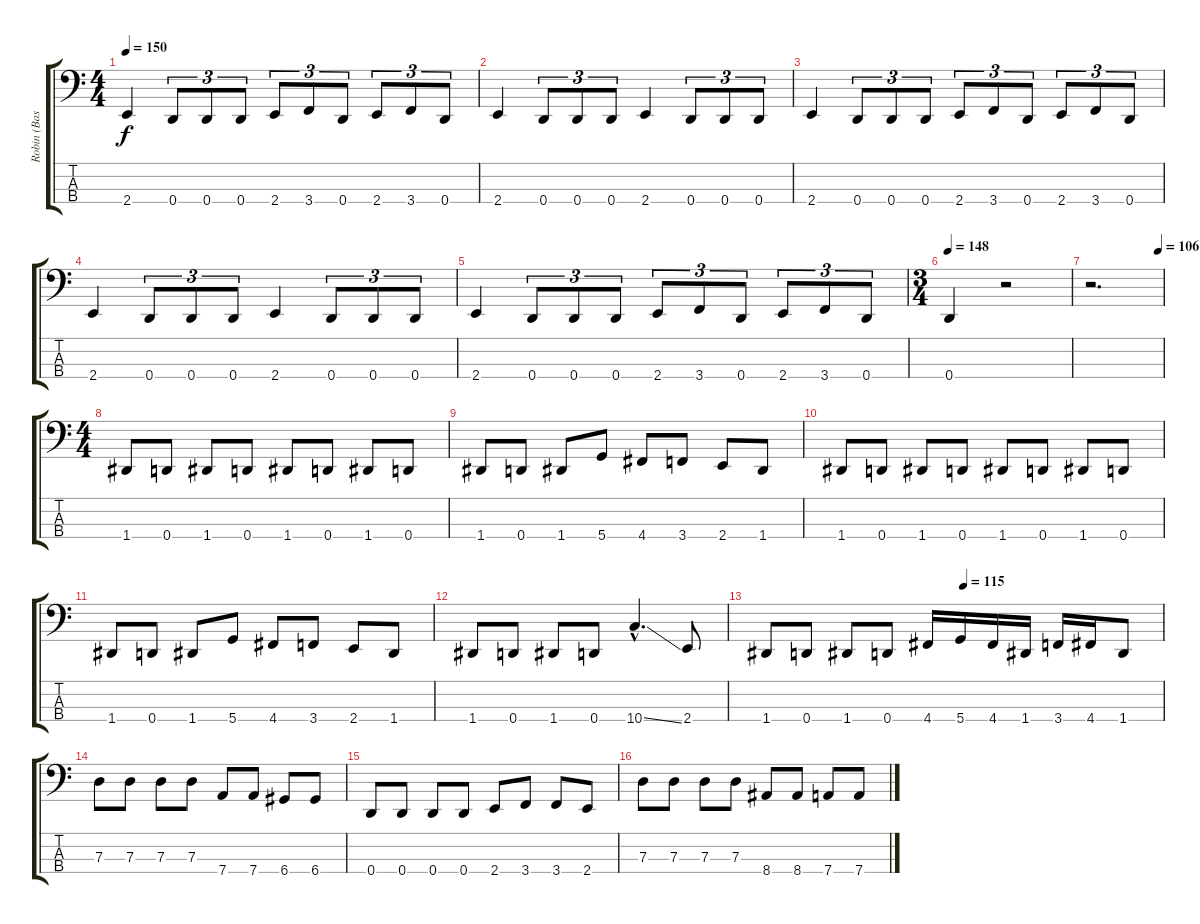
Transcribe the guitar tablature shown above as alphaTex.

\track ("Robin (Bass)" "Robin (Bas") {instrument electricbasspick}
\staff {score tabs}
\tuning (F2 C2 G1 D1) {hide}
\ts (4 4)
\tempo 150
\clef f4
\ks c
2.4.4{dy f} 0.4.8{tu (3 2)} 0.4.8{tu (3 2)} 0.4.8{tu (3 2)} 2.4.8{tu (3 2)} 3.4.8{tu (3 2)} 0.4.8{tu (3 2)} 2.4.8{tu (3 2)} 3.4.8{tu (3 2)} 0.4.8{tu (3 2)} |
2.4.4 0.4.8{tu (3 2)} 0.4.8{tu (3 2)} 0.4.8{tu (3 2)} 2.4.4 0.4.8{tu (3 2)} 0.4.8{tu (3 2)} 0.4.8{tu (3 2)} |
2.4.4 0.4.8{tu (3 2)} 0.4.8{tu (3 2)} 0.4.8{tu (3 2)} 2.4.8{tu (3 2)} 3.4.8{tu (3 2)} 0.4.8{tu (3 2)} 2.4.8{tu (3 2)} 3.4.8{tu (3 2)} 0.4.8{tu (3 2)} |
2.4.4 0.4.8{tu (3 2)} 0.4.8{tu (3 2)} 0.4.8{tu (3 2)} 2.4.4 0.4.8{tu (3 2)} 0.4.8{tu (3 2)} 0.4.8{tu (3 2)} |
2.4.4 0.4.8{tu (3 2)} 0.4.8{tu (3 2)} 0.4.8{tu (3 2)} 2.4.8{tu (3 2)} 3.4.8{tu (3 2)} 0.4.8{tu (3 2)} 2.4.8{tu (3 2)} 3.4.8{tu (3 2)} 0.4.8{tu (3 2)} |
\ts (3 4)
\tempo 148
0.4.4 r.2 |
\tempo (106 0.9444444444444444)
r.2{d} |
\ts (4 4)
1.4.8 0.4.8 1.4.8 0.4.8 1.4.8 0.4.8 1.4.8 0.4.8 |
1.4.8 0.4.8 1.4.8 5.4.8 4.4.8 3.4.8 2.4.8 1.4.8 |
1.4.8 0.4.8 1.4.8 0.4.8 1.4.8 0.4.8 1.4.8 0.4.8 |
1.4.8 0.4.8 1.4.8 5.4.8 4.4.8 3.4.8 2.4.8 1.4.8 |
1.4.8 0.4.8 1.4.8 0.4.8 10.4{ss hac}.4{d} 2.4.8 |
\tempo (115 0.5)
1.4.8 0.4.8 1.4.8 0.4.8 4.4.16 5.4.16 4.4.16 1.4.16 3.4.16 4.4.16 1.4.8 |
7.3.8 7.3.8 7.3.8 7.3.8 7.4.8 7.4.8 6.4.8 6.4.8 |
0.4.8 0.4.8 0.4.8 0.4.8 2.4.8 3.4.8 3.4.8 2.4.8 |
7.3.8 7.3.8 7.3.8 7.3.8 8.4.8 8.4.8 7.4.8 7.4.8
